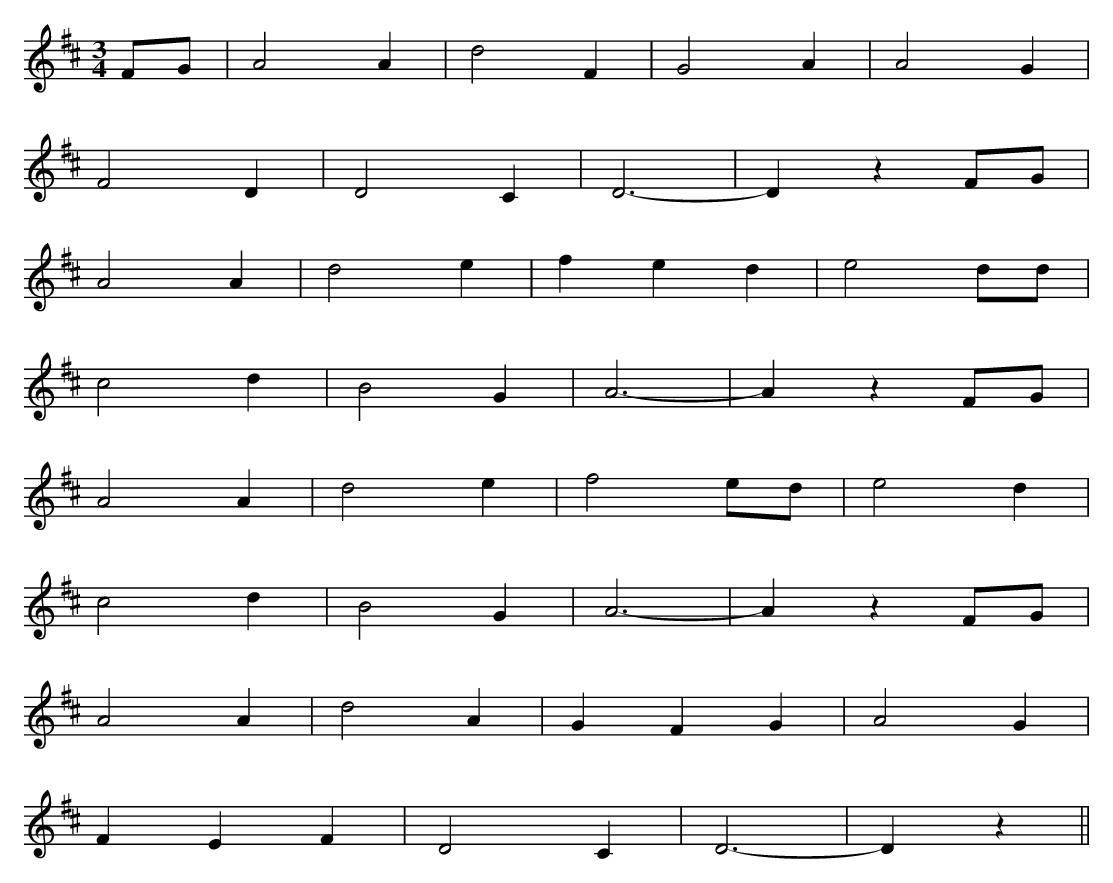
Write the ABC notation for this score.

X:1
M:3/4
K:D
FG| A4 A2| d4 F2| G4 A2| A4 G2|
 F4 D2| D4 C2| D6-| D2 z2 FG|
 A4 A2| d4 e2| f2 e2 d2| e4 dd|
 c4 d2| B4 G2| A6-| A2 z2 FG|
 A4 A2| d4 e2| f4 ed| e4 d2|
 c4 d2| B4 G2| A6-| A2 z2 FG|
 A4 A2| d4 A2| G2 F2 G2| A4 G2|
 F2 E2 F2| D4 C2| D6-| D2 z2||
